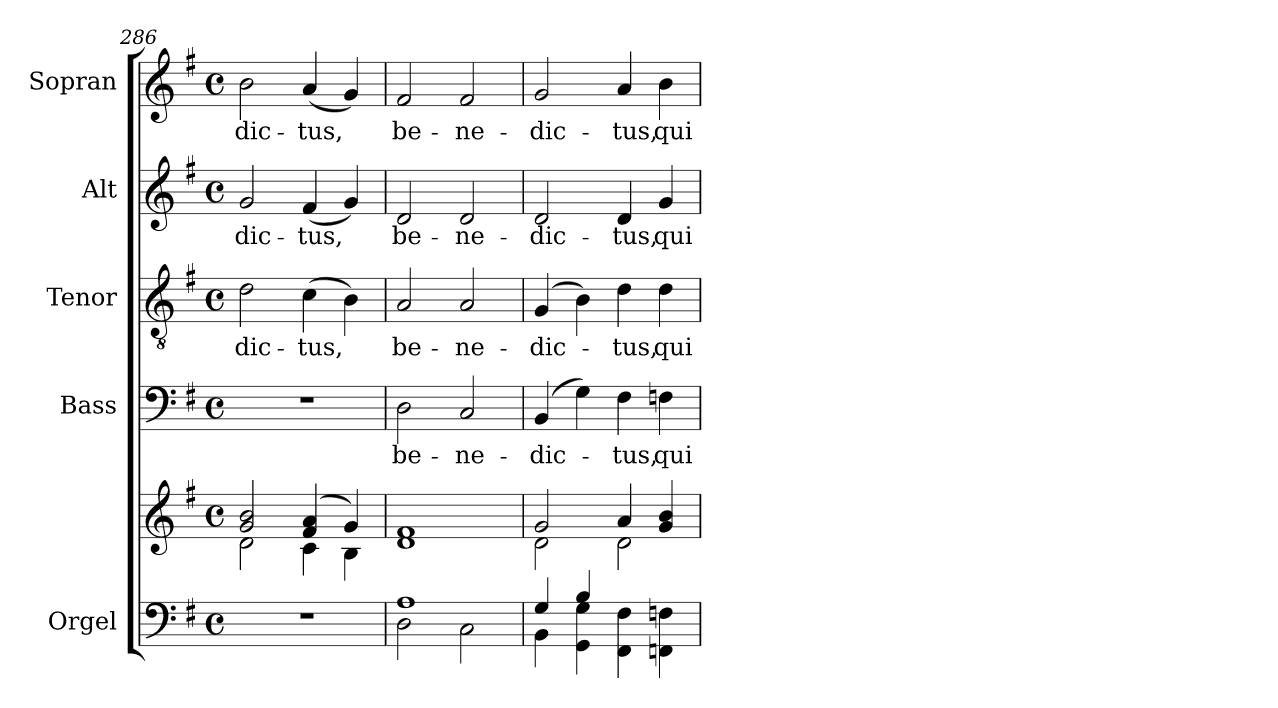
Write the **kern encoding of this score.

**kern	**kern	**kern	**text	**kern	**text	**kern	**text	**kern	**text
*part5	*part5	*part4	*part4	*part3	*part3	*part2	*part2	*part1	*part1
*staff6	*staff5	*staff4	*staff4	*staff3	*staff3	*staff2	*staff2	*staff1	*staff1
*I"Orgel	*	*I"Bass	*	*I"Tenor	*	*I"Alt	*	*I"Sopran	*
*I'Org.	*	*I'B.	*	*I'T.	*	*I'A.	*	*I'S.	*
*clefF4	*clefG2	*clefF4	*	*clefGv2	*	*clefG2	*	*clefG2	*
*k[f#]	*k[f#]	*k[f#]	*	*k[f#]	*	*k[f#]	*	*k[f#]	*
*G:	*G:	*G:	*	*G:	*	*G:	*	*G:	*
*M4/4	*M4/4	*M4/4	*	*M4/4	*	*M4/4	*	*M4/4	*
*met(c)	*met(c)	*met(c)	*	*met(c)	*	*met(c)	*	*met(c)	*
=286	=286	=286	=286	=286	=286	=286	=286	=286	=286
*	*^	*	*	*	*	*	*	*	*
1r	2g/ 2b/	2d\	1r	.	2d\	-dic-	2g/	-dic-	2b\	-dic-
.	(4f#/ 4a/	4c\	.	.	(4c\	-tus,	(4f#/	-tus,	(4a/	-tus,
.	4g/)	4B\	.	.	4B\)	.	4g/)	.	4g/)	.
*	*v	*v	*	*	*	*	*	*	*	*
=287	=287	=287	=287	=287	=287	=287	=287	=287	=287
*^	*	*	*	*	*	*	*	*	*
1A	2D\	1d 1f#	2D\	be-	2A/	be-	2d/	be-	2f#/	be-
.	2C\	.	2C/	-ne-	2A/	-ne-	2d/	-ne-	2f#/	-ne-
=288	=288	=288	=288	=288	=288	=288	=288	=288	=288	=288
*	*	*^	*	*	*	*	*	*	*	*
4G/	4BB\	2g/	2d\	(4BB/	-dic-	(4G/	-dic-	2d/	-dic-	2g/	-dic-
4B/	4GG\ 4G\	.	.	4G\)	.	4B\)	.	.	.	.	.
2ryy	4FF#\ 4F#\	4a/	2d\	4F#\	-tus,	4d\	-tus,	4d/	-tus,	4a/	-tus,
.	4FFn\ 4Fn\	4g/ 4b/	.	4Fn\	qui	4d\	qui	4g/	qui	4b\	qui
*v	*v	*	*	*	*	*	*	*	*	*	*
*	*v	*v	*	*	*	*	*	*	*	*
=	=	=	=	=	=	=	=	=	=
*-	*-	*-	*-	*-	*-	*-	*-	*-	*-
